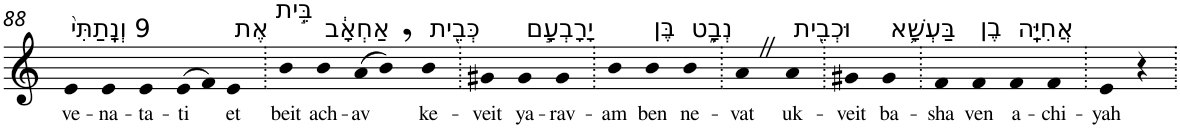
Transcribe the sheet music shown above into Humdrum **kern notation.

**kern	**text
*part1	*part1
*staff1	*staff1
*I"Piano	*
*I'Pno	*
!!LO:PB:g=z
*clefG2	*
*k[]	*
=88	=88
!LO:TX:a:t=9 וְנָֽתַתִּי֙	!
!	!LO:LY:b
4e	ve-
!	!LO:LY:b
4e	-na-
!	!LO:LY:b
4e	-ta-
!	!LO:LY:b
(>8e	-ti
8f)	.
!LO:TX:a:t=אֶת	!
!	!LO:LY:b
4e	et
=89.	=89.
!LO:TX:a:t=בֵּ֣ית	!
!	!LO:LY:b
4b	beit
!LO:TX:a:t=אַחְאָ֔ב	!
!	!LO:LY:b
4b	ach-
!	!LO:LY:b
(>8a	-av
8b,)	.
!LO:TX:a:t=כְּבֵ֖ית	!
!	!LO:LY:b
4b	ke-
=90.	=90.
!	!LO:LY:b
4g#X	-veit
!LO:TX:a:t=יָרָבְעָ֣ם	!
!	!LO:LY:b
4g#	ya-
!	!LO:LY:b
4g#	-rav-
=91.	=91.
!	!LO:LY:b
4b	-am
!LO:TX:a:t=בֶּן	!
!	!LO:LY:b
4b	ben
!LO:TX:a:t=נְבָ֑ט	!
!	!LO:LY:b
4b	ne-
=92.	=92.
!	!LO:LY:b
4aZ	-vat
!LO:TX:a:t=וּכְבֵ֖ית	!
!	!LO:LY:b
4a	uk-
=93.	=93.
!	!LO:LY:b
4g#X	-veit
!LO:TX:a:t=בַּעְשָׁ֥א	!
!	!LO:LY:b
4g#	ba-
=94.	=94.
!	!LO:LY:b
4f	-sha
!LO:TX:a:t=בֶן	!
!	!LO:LY:b
4f	ven
!LO:TX:a:t=אֲחִיָּֽה	!
!	!LO:LY:b
4f	a-
!	!LO:LY:b
4f	-chi-
=95.	=95.
!	!LO:LY:b
4e	-yah
4r	.
=.	=.
*-	*-
